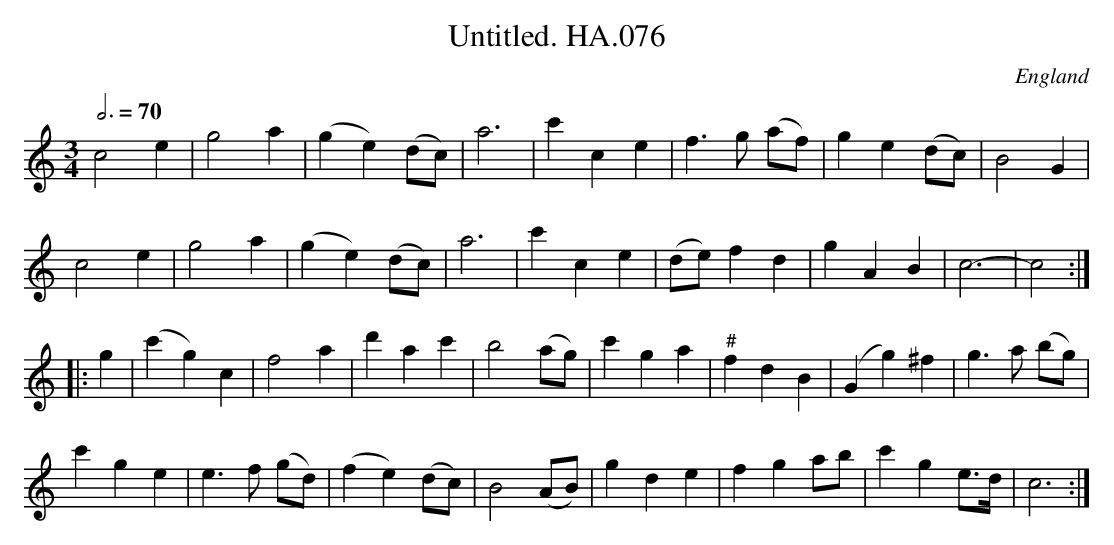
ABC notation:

X:1
T:Untitled. HA.076
M:3/4
L:1/4
Q:3/4=70
O:England
K:C major
c2e|g2a|(ge)(d/c/)|a3|
c'ce|f>g (a/f/)|ge(d/c/)|B2G|!
c2e|g2a|(ge)(d/c/)|a3|
c'ce|(d/e/)fd|gAB|c3-|c2:|!
|:g|(c'g)c|f2a|d'ac'|b2(a/g/)|
c'ga|"^#"fdB|(Gg)^f|g>a (b/g/)|!
c'ge|e>f (g/d/)|(fe)(d/c/)|B2(A/B/)|
gde|fga/b/|c'ge3/4d/4|c3:|
